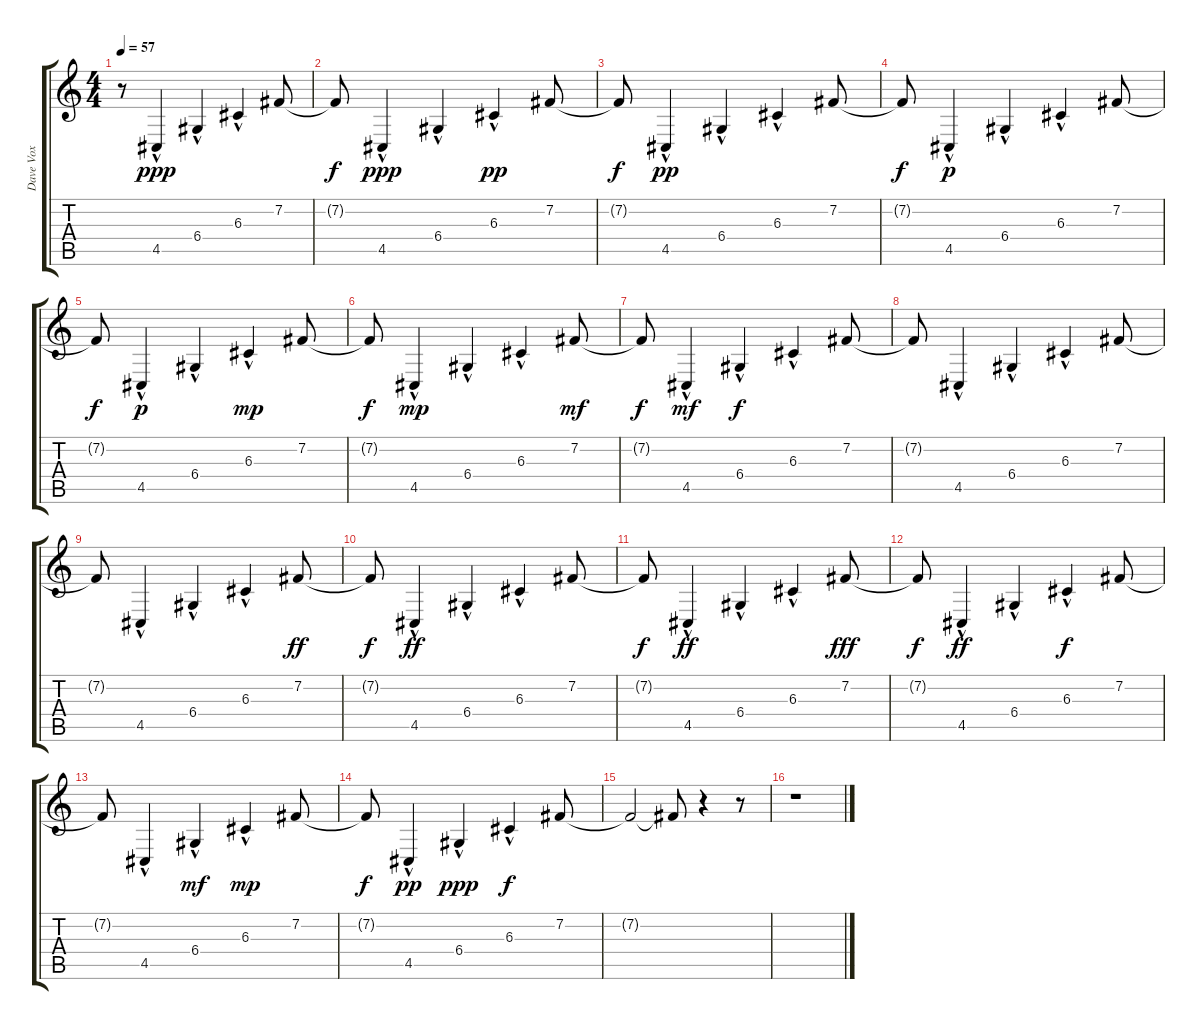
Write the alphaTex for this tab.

\track ("Dave Vox" "Dave Vox") {instrument stringensemble1}
\staff {score tabs}
\tuning (E4 B3 G3 D3 A2 E2) {hide}
\ts (4 4)
\tempo 57
\clef g2
\ks c
r.8{dy f} 4.5{hac}.4{dy ppp instrument choiraahs} 6.4{hac}.4 6.3{hac}.4 7.2.8 |
7.2{t}.8{dy f} 4.5{hac}.4{dy ppp} 6.4{hac}.4 6.3{hac}.4{dy pp} 7.2.8 |
7.2{t}.8{dy f} 4.5{hac}.4{dy pp} 6.4{hac}.4 6.3{hac}.4 7.2.8 |
7.2{t}.8{dy f} 4.5{hac}.4{dy p} 6.4{hac}.4 6.3{hac}.4 7.2.8 |
7.2{t}.8{dy f} 4.5{hac}.4{dy p} 6.4{hac}.4 6.3{hac}.4{dy mp} 7.2.8 |
7.2{t}.8{dy f} 4.5{hac}.4{dy mp} 6.4{hac}.4 6.3{hac}.4 7.2.8{dy mf} |
7.2{t}.8{dy f} 4.5{hac}.4{dy mf} 6.4{hac}.4{dy f} 6.3{hac}.4 7.2.8 |
7.2{t}.8 4.5{hac}.4 6.4{hac}.4 6.3{hac}.4 7.2.8 |
7.2{t}.8 4.5{hac}.4 6.4{hac}.4 6.3{hac}.4 7.2.8{dy ff} |
7.2{t}.8{dy f} 4.5{hac}.4{dy ff} 6.4{hac}.4 6.3{hac}.4 7.2.8 |
7.2{t}.8{dy f} 4.5{hac}.4{dy ff} 6.4{hac}.4 6.3{hac}.4 7.2.8{dy fff} |
7.2{t}.8{dy f} 4.5{hac}.4{dy ff} 6.4{hac}.4 6.3{hac}.4{dy f} 7.2.8 |
7.2{t}.8 4.5{hac}.4 6.4{hac}.4{dy mf} 6.3{hac}.4{dy mp} 7.2.8 |
7.2{t}.8{dy f} 4.5{hac}.4{dy pp} 6.4{hac}.4{dy ppp} 6.3{hac}.4{dy f} 7.2.8 |
7.2{t}.2 7.2{t}.8 r.4 r.8 |
r.1
